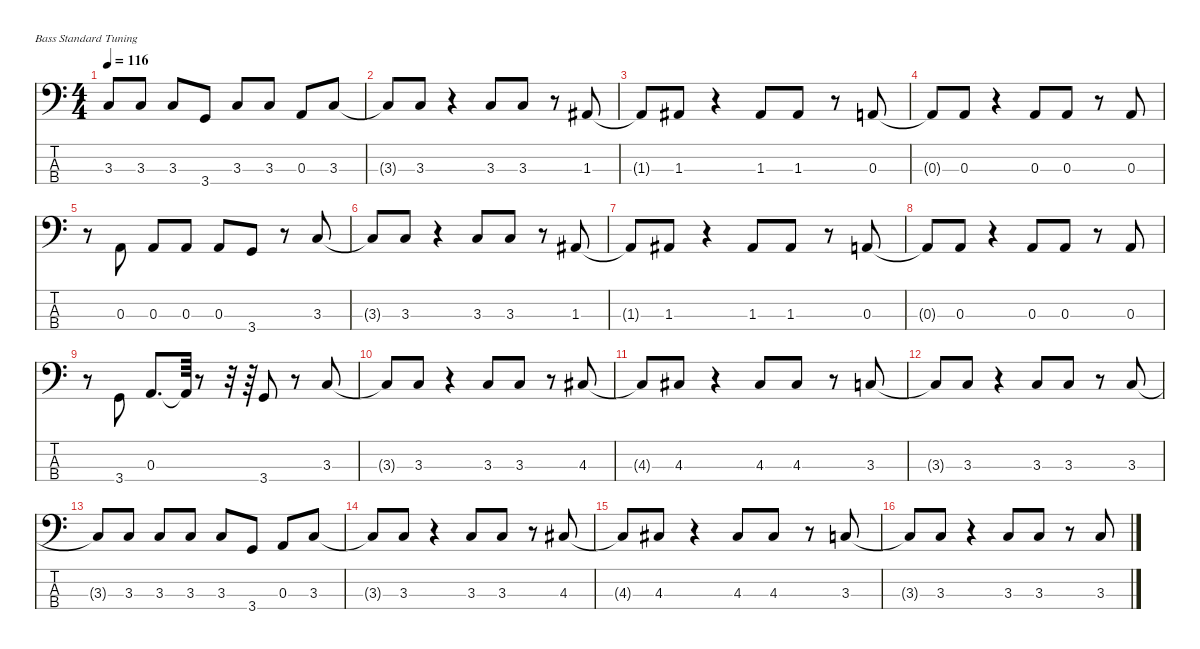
\defaultSystemsLayout 4
\hideDynamics
\bracketExtendMode nobrackets
\singleTrackTrackNamePolicy hidden
\multiTrackTrackNamePolicy hidden
\otherSystemsTrackNameOrientation horizontal
\track ("Bass" "el.bs.") {instrument electricbassfinger}
\staff {score tabs}
\tuning (G2 D2 A1 E1)
\ts (4 4)
\tempo 116
\clef f4
\ks c
3.3{t}.8{dy f beam Up} 3.3.8{beam Up} 3.3.8{beam Up} 3.4.8{beam Up} 3.3.8{beam Up} 3.3.8{beam Up} 0.3.8{beam Up} 3.3.8{beam Up} |
3.3{t}.8{beam Up} 3.3.8{beam Up} r.4{beam Up} 3.3.8{beam Up} 3.3.8{beam Up} r.8{beam Up} 1.3{acc #}.8{beam Up} |
1.3{t acc #}.8{beam Up} 1.3{acc #}.8{beam Up} r.4{beam Up} 1.3{acc #}.8{beam Up} 1.3{acc #}.8{beam Up} r.8{beam Up} 0.3.8{beam Up} |
0.3{t}.8{beam Up} 0.3.8{beam Up} r.4{beam Up} 0.3.8{beam Up} 0.3.8{beam Up} r.8{beam Up} 0.3.8{beam Up} |
r.8{beam Down} 0.3.8{beam Up} 0.3.8{beam Up} 0.3.8{beam Up} 0.3.8{beam Up} 3.4.8{beam Up} r.8{beam Up} 3.3.8{beam Up} |
3.3{t}.8{beam Up} 3.3.8{beam Up} r.4{beam Up} 3.3.8{beam Up} 3.3.8{beam Up} r.8{beam Up} 1.3{acc #}.8{beam Up} |
1.3{t acc #}.8{beam Up} 1.3{acc #}.8{beam Up} r.4{beam Up} 1.3{acc #}.8{beam Up} 1.3{acc #}.8{beam Up} r.8{beam Up} 0.3.8{beam Up} |
0.3{t}.8{beam Up} 0.3.8{beam Up} r.4{beam Up} 0.3.8{beam Up} 0.3.8{beam Up} r.8{beam Up} 0.3.8{beam Up} |
r.8{beam Down} 3.4.8{beam Up} 0.3.8{d beam Up} 0.3{t}.64{beam Up} r.8{beam Up} r.32{beam Up} r.64{beam Up} 3.4.8{beam Up} r.8{beam Up} 3.3.8{beam Up} |
3.3{t}.8{beam Up} 3.3.8{beam Up} r.4{beam Up} 3.3.8{beam Up} 3.3.8{beam Up} r.8{beam Up} 4.3{acc #}.8{beam Up} |
4.3{t acc #}.8{beam Up} 4.3{acc #}.8{beam Up} r.4{beam Up} 4.3{acc #}.8{beam Up} 4.3{acc #}.8{beam Up} r.8{beam Up} 3.3.8{beam Up} |
3.3{t}.8{beam Up} 3.3.8{beam Up} r.4{beam Up} 3.3.8{beam Up} 3.3.8{beam Up} r.8{beam Up} 3.3.8{beam Up} |
3.3{t}.8{beam Up} 3.3.8{beam Up} 3.3.8{beam Up} 3.3.8{beam Up} 3.3.8{beam Up} 3.4.8{beam Up} 0.3.8{beam Up} 3.3.8{beam Up} |
3.3{t}.8{beam Up} 3.3.8{beam Up} r.4{beam Up} 3.3.8{beam Up} 3.3.8{beam Up} r.8{beam Up} 4.3{acc #}.8{beam Up} |
4.3{t acc #}.8{beam Up} 4.3{acc #}.8{beam Up} r.4{beam Up} 4.3{acc #}.8{beam Up} 4.3{acc #}.8{beam Up} r.8{beam Up} 3.3.8{beam Up} |
3.3{t}.8{beam Up} 3.3.8{beam Up} r.4{beam Up} 3.3.8{beam Up} 3.3.8{beam Up} r.8{beam Up} 3.3.8{beam Up}
